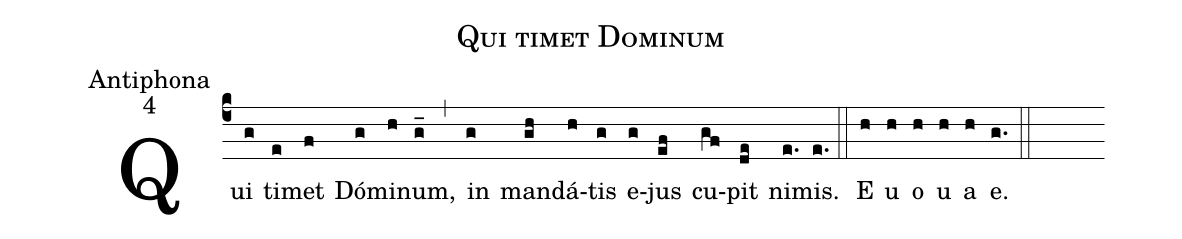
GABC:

name:Qui timet Dominum;
office-part:Antiphona;
mode:4;
%%
(c4) Qui(g) ti(e)met(f) Dó(g)mi(h)num,(g_) (,) in(g) man(gh)dá(h)tis(g) e(g)jus(ef) cu(gf)pit(de) ni(e.)mis.(e.) (::)

E(h) u(h) o(h) u(h) a(h) e.(g.) (::)
